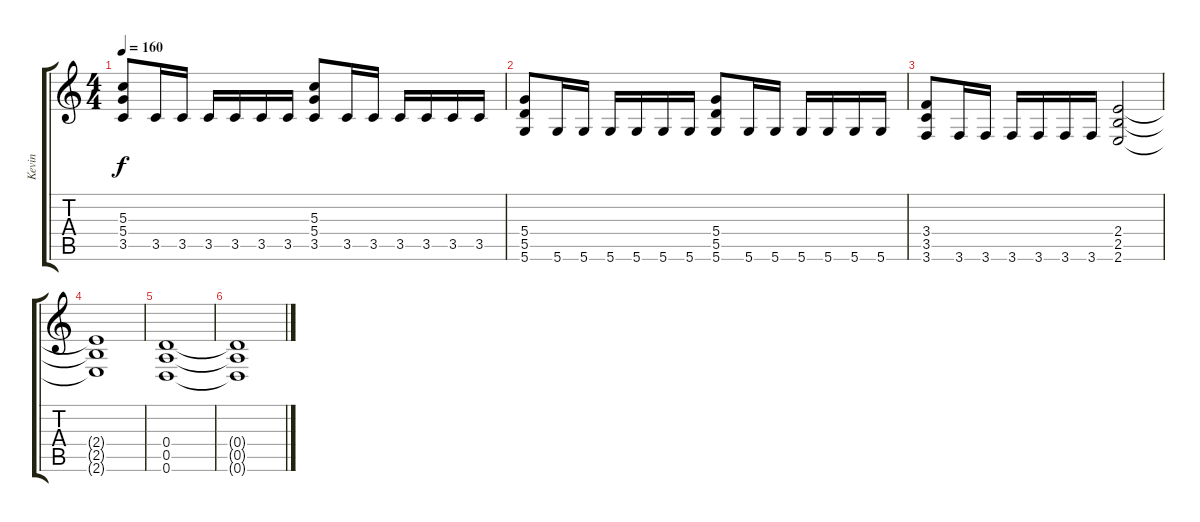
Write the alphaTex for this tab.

\track ("Kevin" "Kevin") {instrument distortionguitar}
\staff {score tabs}
\tuning (E4 B3 G3 D3 A2 D2) {hide}
\ts (4 4)
\tempo 160
\clef g2
\ks c
(5.3 5.4 3.5).8{dy f} 3.5.16 3.5.16 3.5.16 3.5.16 3.5.16 3.5.16 (5.3 5.4 3.5).8 3.5.16 3.5.16 3.5.16 3.5.16 3.5.16 3.5.16 |
(5.4 5.5 5.6).8 5.6.16 5.6.16 5.6.16 5.6.16 5.6.16 5.6.16 (5.4 5.5 5.6).8 5.6.16 5.6.16 5.6.16 5.6.16 5.6.16 5.6.16 |
(3.4 3.5 3.6).8 3.6.16 3.6.16 3.6.16 3.6.16 3.6.16 3.6.16 (2.4 2.5 2.6).2 |
(2.4{t} 2.5{t} 2.6{t}).1 |
(0.4 0.5 0.6).1 |
(0.4{t} 0.5{t} 0.6{t}).1
